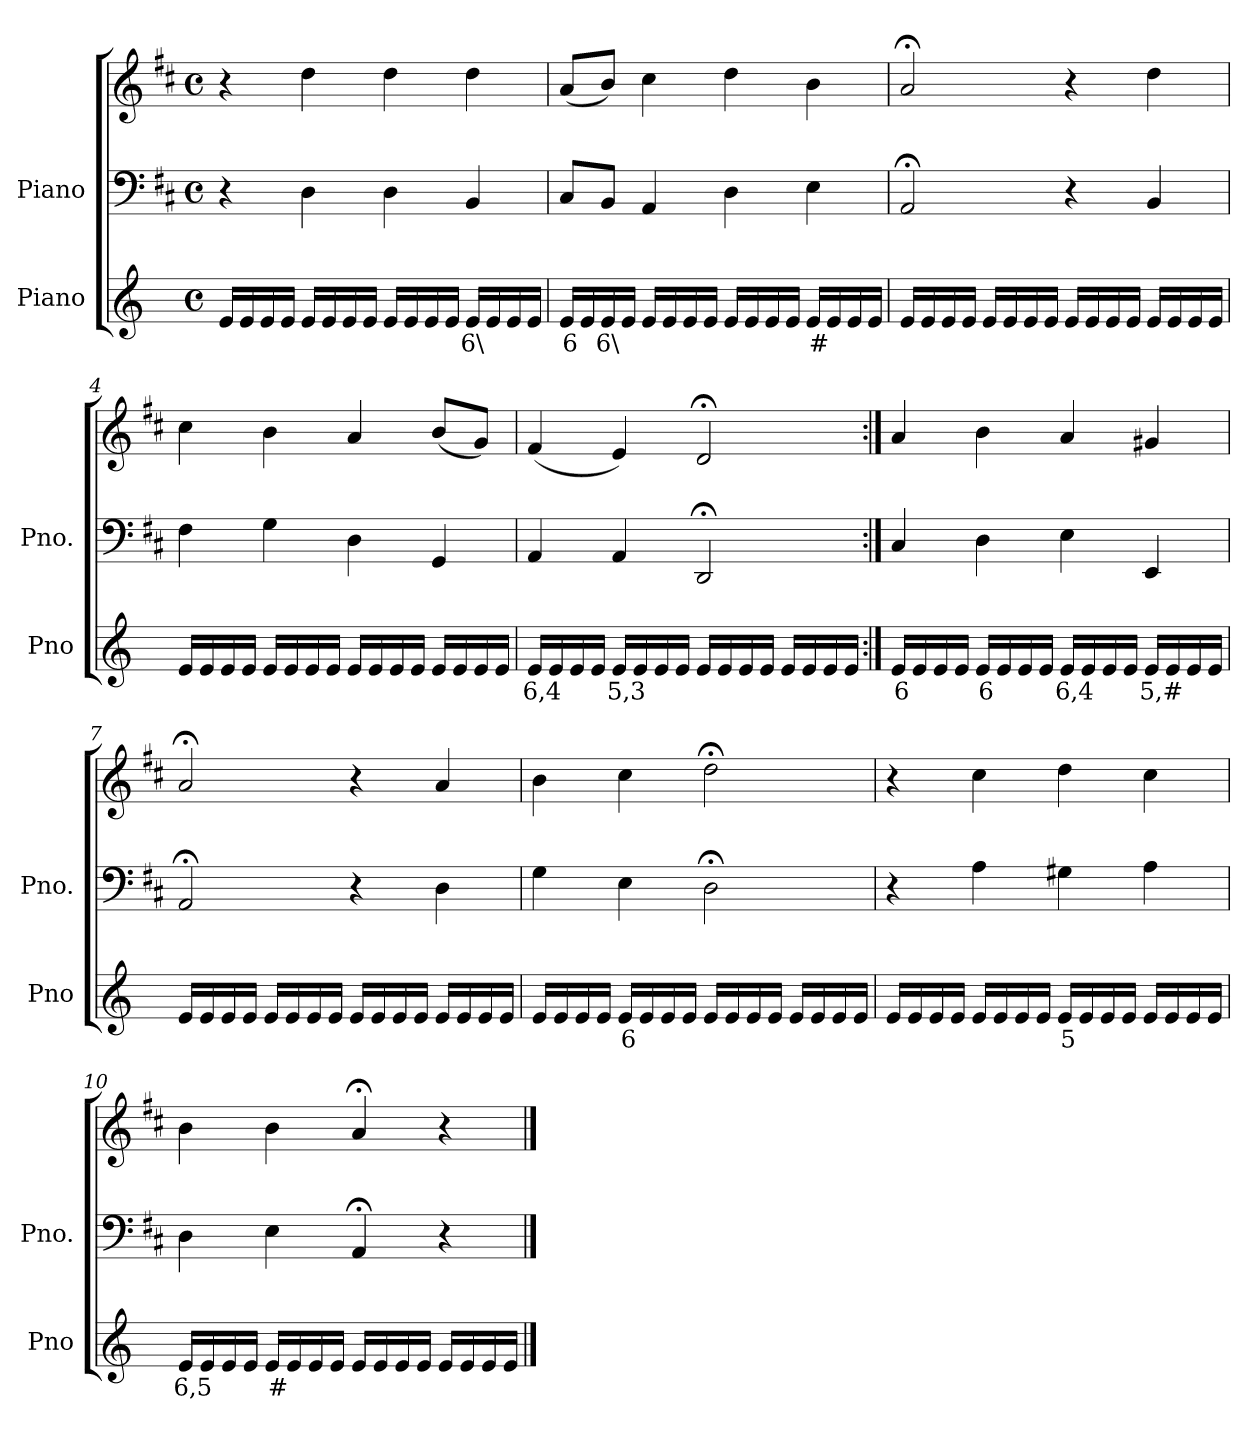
**kern	**text	**kern	**kern
*part2	*part2	*part1	*part1
*staff3	*staff3	*staff2	*staff1
*I"Piano	*	*I"Piano	*
*I'Pno	*	*I'Pno.	*
*clefG2	*	*clefF4	*clefG2
*k[]	*	*k[f#c#]	*k[f#c#]
*M4/4	*	*M4/4	*M4/4
*met(c)	*	*met(c)	*met(c)
=1	=1	=1	=1
16e/LL	.	4r	4r
16e/	.	.	.
16e/	.	.	.
16e/JJ	.	.	.
16e/LL	.	4D\	4dd\
16e/	.	.	.
16e/	.	.	.
16e/JJ	.	.	.
16e/LL	.	4D\	4dd\
16e/	.	.	.
16e/	.	.	.
16e/JJ	.	.	.
!	!LO:LY:b	!	!
16e/LL	6\	4BB/	4dd\
16e/	.	.	.
16e/	.	.	.
16e/JJ	.	.	.
=2	=2	=2	=2
!	!LO:LY:b	!	!
16e/LL	6	8C#/L	(<8a/L
16e/	.	.	.
!	!LO:LY:b	!	!
16e/	6\	8BB/J	8b/J)
16e/JJ	.	.	.
16e/LL	.	4AA/	4cc#\
16e/	.	.	.
16e/	.	.	.
16e/JJ	.	.	.
16e/LL	.	4D\	4dd\
16e/	.	.	.
16e/	.	.	.
16e/JJ	.	.	.
!	!LO:LY:b	!	!
16e/LL	#	4E\	4b\
16e/	.	.	.
16e/	.	.	.
16e/JJ	.	.	.
=3	=3	=3	=3
16e/LL	.	2AA;</	2a;</
16e/	.	.	.
16e/	.	.	.
16e/JJ	.	.	.
16e/LL	.	.	.
16e/	.	.	.
16e/	.	.	.
16e/JJ	.	.	.
16e/LL	.	4r	4r
16e/	.	.	.
16e/	.	.	.
16e/JJ	.	.	.
16e/LL	.	4BB/	4dd\
16e/	.	.	.
16e/	.	.	.
16e/JJ	.	.	.
=4	=4	=4	=4
16e/LL	.	4F#\	4cc#\
16e/	.	.	.
16e/	.	.	.
16e/JJ	.	.	.
16e/LL	.	4G\	4b\
16e/	.	.	.
16e/	.	.	.
16e/JJ	.	.	.
16e/LL	.	4D\	4a/
16e/	.	.	.
16e/	.	.	.
16e/JJ	.	.	.
16e/LL	.	4GG/	(<8b/L
16e/	.	.	.
16e/	.	.	8g/J)
16e/JJ	.	.	.
=5	=5	=5	=5
!	!LO:LY:b	!	!
16e/LL	6,4	4AA/	(<4f#/
16e/	.	.	.
16e/	.	.	.
16e/JJ	.	.	.
!	!LO:LY:b	!	!
16e/LL	5,3	4AA/	4e/)
16e/	.	.	.
16e/	.	.	.
16e/JJ	.	.	.
16e/LL	.	2DD;</	2d;</
16e/	.	.	.
16e/	.	.	.
16e/JJ	.	.	.
16e/LL	.	.	.
16e/	.	.	.
16e/	.	.	.
16e/JJ	.	.	.
=6:|!	=6:|!	=6:|!	=6:|!
!	!LO:LY:b	!	!
16e/LL	6	4C#/	4a/
16e/	.	.	.
16e/	.	.	.
16e/JJ	.	.	.
!	!LO:LY:b	!	!
16e/LL	6	4D\	4b\
16e/	.	.	.
16e/	.	.	.
16e/JJ	.	.	.
!	!LO:LY:b	!	!
16e/LL	6,4	4E\	4a/
16e/	.	.	.
16e/	.	.	.
16e/JJ	.	.	.
!	!LO:LY:b	!	!
16e/LL	5,#	4EE/	4g#X/
16e/	.	.	.
16e/	.	.	.
16e/JJ	.	.	.
=7	=7	=7	=7
16e/LL	.	2AA;</	2a;</
16e/	.	.	.
16e/	.	.	.
16e/JJ	.	.	.
16e/LL	.	.	.
16e/	.	.	.
16e/	.	.	.
16e/JJ	.	.	.
16e/LL	.	4r	4r
16e/	.	.	.
16e/	.	.	.
16e/JJ	.	.	.
16e/LL	.	4D\	4a/
16e/	.	.	.
16e/	.	.	.
16e/JJ	.	.	.
=8	=8	=8	=8
16e/LL	.	4G\	4b\
16e/	.	.	.
16e/	.	.	.
16e/JJ	.	.	.
!	!LO:LY:b	!	!
16e/LL	6	4E\	4cc#\
16e/	.	.	.
16e/	.	.	.
16e/JJ	.	.	.
16e/LL	.	2D;<\	2dd;<\
16e/	.	.	.
16e/	.	.	.
16e/JJ	.	.	.
16e/LL	.	.	.
16e/	.	.	.
16e/	.	.	.
16e/JJ	.	.	.
=9	=9	=9	=9
16e/LL	.	4r	4r
16e/	.	.	.
16e/	.	.	.
16e/JJ	.	.	.
16e/LL	.	4A\	4cc#\
16e/	.	.	.
16e/	.	.	.
16e/JJ	.	.	.
!	!LO:LY:b	!	!
16e/LL	5	4G#X\	4dd\
16e/	.	.	.
16e/	.	.	.
16e/JJ	.	.	.
16e/LL	.	4A\	4cc#\
16e/	.	.	.
16e/	.	.	.
16e/JJ	.	.	.
=10	=10	=10	=10
!	!LO:LY:b	!	!
16e/LL	6,5	4D\	4b\
16e/	.	.	.
16e/	.	.	.
16e/JJ	.	.	.
!	!LO:LY:b	!	!
16e/LL	#	4E\	4b\
16e/	.	.	.
16e/	.	.	.
16e/JJ	.	.	.
16e/LL	.	4AA;</	4a;</
16e/	.	.	.
16e/	.	.	.
16e/JJ	.	.	.
16e/LL	.	4r	4r
16e/	.	.	.
16e/	.	.	.
16e/JJ	.	.	.
==	==	==	==
*-	*-	*-	*-
